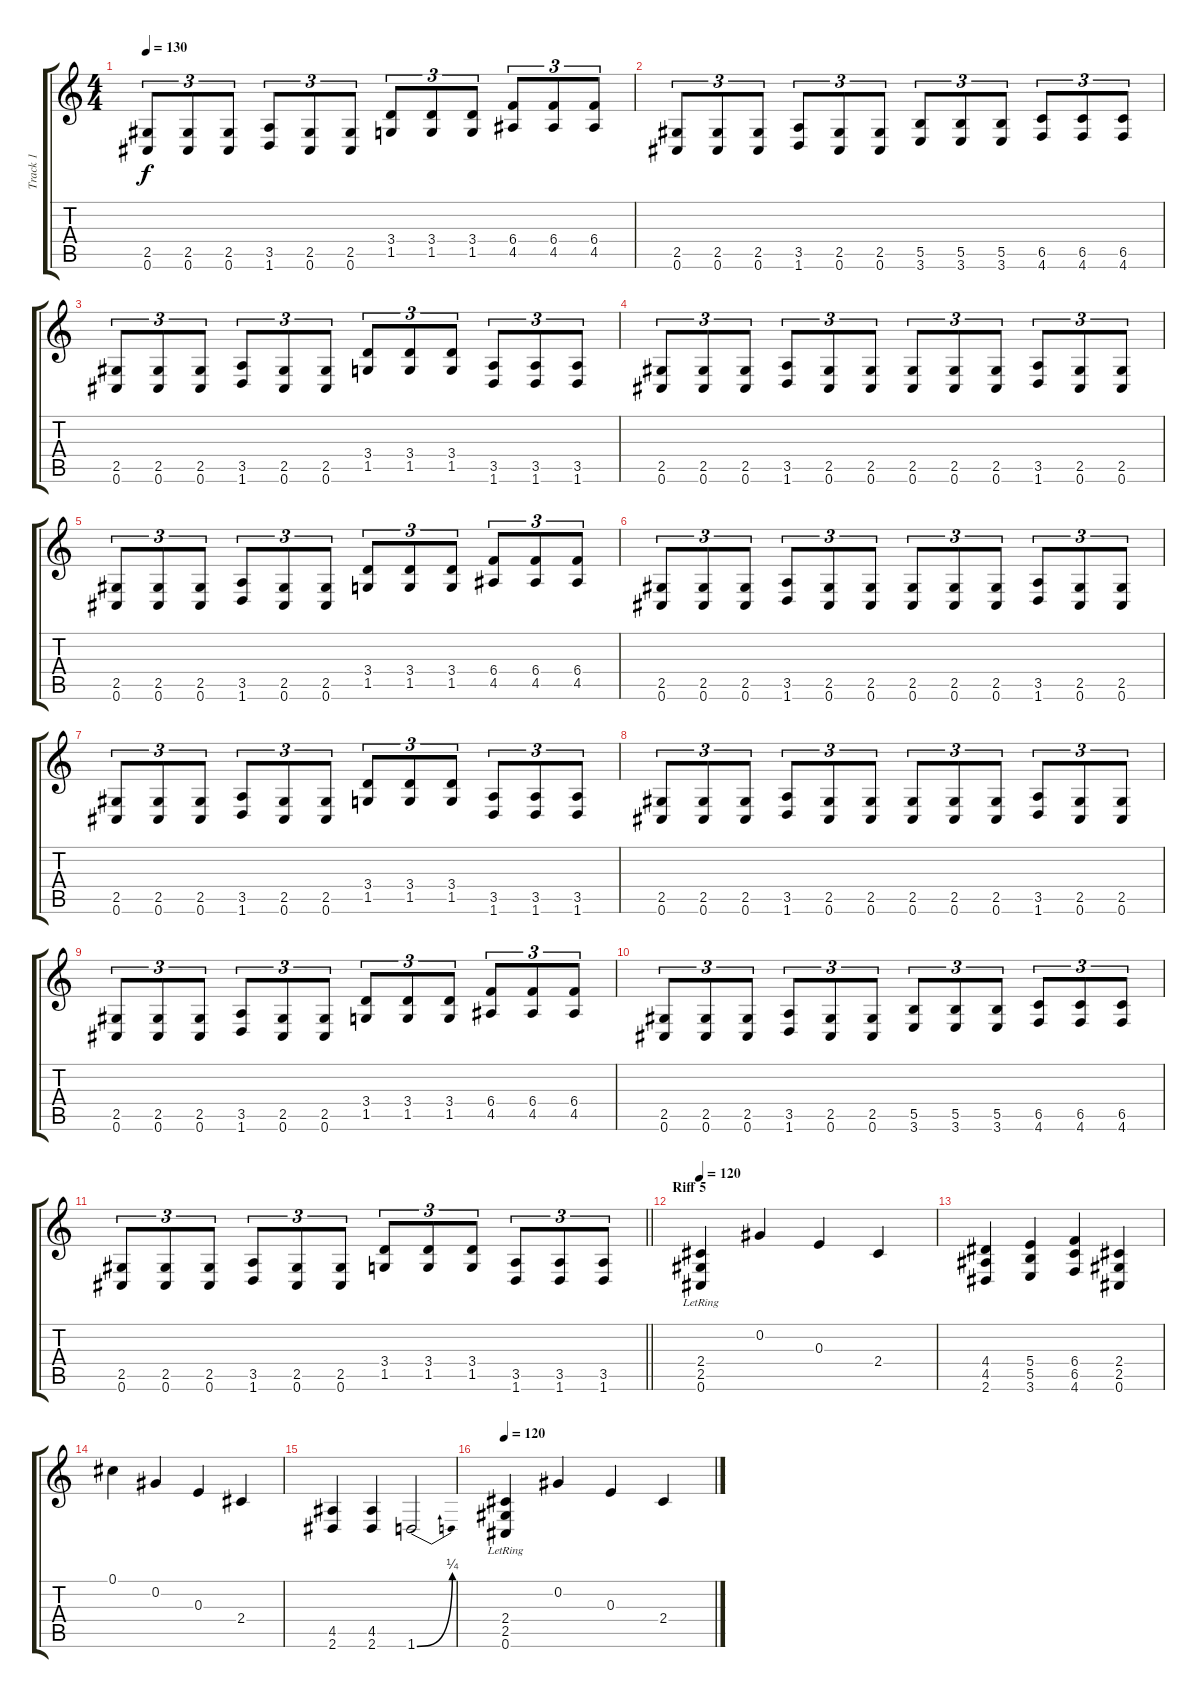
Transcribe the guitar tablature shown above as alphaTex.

\track ("Track 1" "Track 1") {instrument distortionguitar}
\staff {score tabs}
\tuning (Db4 Ab3 E3 B2 Gb2 Db2) {hide}
\ts (4 4)
\tempo 130
\clef g2
\ks c
(2.5 0.6).8{tu (3 2) dy f} (2.5 0.6).8{tu (3 2)} (2.5 0.6).8{tu (3 2)} (3.5 1.6).8{tu (3 2)} (2.5 0.6).8{tu (3 2)} (2.5 0.6).8{tu (3 2)} (3.4 1.5).8{tu (3 2)} (3.4 1.5).8{tu (3 2)} (3.4 1.5).8{tu (3 2)} (6.4 4.5).8{tu (3 2)} (6.4 4.5).8{tu (3 2)} (6.4 4.5).8{tu (3 2)} |
(2.5 0.6).8{tu (3 2)} (2.5 0.6).8{tu (3 2)} (2.5 0.6).8{tu (3 2)} (3.5 1.6).8{tu (3 2)} (2.5 0.6).8{tu (3 2)} (2.5 0.6).8{tu (3 2)} (5.5 3.6).8{tu (3 2)} (5.5 3.6).8{tu (3 2)} (5.5 3.6).8{tu (3 2)} (6.5 4.6).8{tu (3 2)} (6.5 4.6).8{tu (3 2)} (6.5 4.6).8{tu (3 2)} |
(2.5 0.6).8{tu (3 2)} (2.5 0.6).8{tu (3 2)} (2.5 0.6).8{tu (3 2)} (3.5 1.6).8{tu (3 2)} (2.5 0.6).8{tu (3 2)} (2.5 0.6).8{tu (3 2)} (3.4 1.5).8{tu (3 2)} (3.4 1.5).8{tu (3 2)} (3.4 1.5).8{tu (3 2)} (3.5 1.6).8{tu (3 2)} (3.5 1.6).8{tu (3 2)} (3.5 1.6).8{tu (3 2)} |
(2.5 0.6).8{tu (3 2)} (2.5 0.6).8{tu (3 2)} (2.5 0.6).8{tu (3 2)} (3.5 1.6).8{tu (3 2)} (2.5 0.6).8{tu (3 2)} (2.5 0.6).8{tu (3 2)} (2.5 0.6).8{tu (3 2)} (2.5 0.6).8{tu (3 2)} (2.5 0.6).8{tu (3 2)} (3.5 1.6).8{tu (3 2)} (2.5 0.6).8{tu (3 2)} (2.5 0.6).8{tu (3 2)} |
(2.5 0.6).8{tu (3 2)} (2.5 0.6).8{tu (3 2)} (2.5 0.6).8{tu (3 2)} (3.5 1.6).8{tu (3 2)} (2.5 0.6).8{tu (3 2)} (2.5 0.6).8{tu (3 2)} (3.4 1.5).8{tu (3 2)} (3.4 1.5).8{tu (3 2)} (3.4 1.5).8{tu (3 2)} (6.4 4.5).8{tu (3 2)} (6.4 4.5).8{tu (3 2)} (6.4 4.5).8{tu (3 2)} |
(2.5 0.6).8{tu (3 2)} (2.5 0.6).8{tu (3 2)} (2.5 0.6).8{tu (3 2)} (3.5 1.6).8{tu (3 2)} (2.5 0.6).8{tu (3 2)} (2.5 0.6).8{tu (3 2)} (2.5 0.6).8{tu (3 2)} (2.5 0.6).8{tu (3 2)} (2.5 0.6).8{tu (3 2)} (3.5 1.6).8{tu (3 2)} (2.5 0.6).8{tu (3 2)} (2.5 0.6).8{tu (3 2)} |
(2.5 0.6).8{tu (3 2)} (2.5 0.6).8{tu (3 2)} (2.5 0.6).8{tu (3 2)} (3.5 1.6).8{tu (3 2)} (2.5 0.6).8{tu (3 2)} (2.5 0.6).8{tu (3 2)} (3.4 1.5).8{tu (3 2)} (3.4 1.5).8{tu (3 2)} (3.4 1.5).8{tu (3 2)} (3.5 1.6).8{tu (3 2)} (3.5 1.6).8{tu (3 2)} (3.5 1.6).8{tu (3 2)} |
(2.5 0.6).8{tu (3 2)} (2.5 0.6).8{tu (3 2)} (2.5 0.6).8{tu (3 2)} (3.5 1.6).8{tu (3 2)} (2.5 0.6).8{tu (3 2)} (2.5 0.6).8{tu (3 2)} (2.5 0.6).8{tu (3 2)} (2.5 0.6).8{tu (3 2)} (2.5 0.6).8{tu (3 2)} (3.5 1.6).8{tu (3 2)} (2.5 0.6).8{tu (3 2)} (2.5 0.6).8{tu (3 2)} |
(2.5 0.6).8{tu (3 2)} (2.5 0.6).8{tu (3 2)} (2.5 0.6).8{tu (3 2)} (3.5 1.6).8{tu (3 2)} (2.5 0.6).8{tu (3 2)} (2.5 0.6).8{tu (3 2)} (3.4 1.5).8{tu (3 2)} (3.4 1.5).8{tu (3 2)} (3.4 1.5).8{tu (3 2)} (6.4 4.5).8{tu (3 2)} (6.4 4.5).8{tu (3 2)} (6.4 4.5).8{tu (3 2)} |
(2.5 0.6).8{tu (3 2)} (2.5 0.6).8{tu (3 2)} (2.5 0.6).8{tu (3 2)} (3.5 1.6).8{tu (3 2)} (2.5 0.6).8{tu (3 2)} (2.5 0.6).8{tu (3 2)} (5.5 3.6).8{tu (3 2)} (5.5 3.6).8{tu (3 2)} (5.5 3.6).8{tu (3 2)} (6.5 4.6).8{tu (3 2)} (6.5 4.6).8{tu (3 2)} (6.5 4.6).8{tu (3 2)} |
\barLineRight lightlight
(2.5 0.6).8{tu (3 2)} (2.5 0.6).8{tu (3 2)} (2.5 0.6).8{tu (3 2)} (3.5 1.6).8{tu (3 2)} (2.5 0.6).8{tu (3 2)} (2.5 0.6).8{tu (3 2)} (3.4 1.5).8{tu (3 2)} (3.4 1.5).8{tu (3 2)} (3.4 1.5).8{tu (3 2)} (3.5 1.6).8{tu (3 2)} (3.5 1.6).8{tu (3 2)} (3.5 1.6).8{tu (3 2)} |
\section ("" "Riff 5")
\tempo 120
(2.4 2.5{lr} 0.6).4 0.2.4 0.3.4 2.4.4 |
(4.4 4.5 2.6).4 (5.4 5.5 3.6).4 (6.4 6.5 4.6).4 (2.4 2.5 0.6).4 |
0.1.4 0.2.4 0.3.4 2.4.4 |
(4.5 2.6).4 (4.5 2.6).4 1.6{be (bend 0 0 60 1)}.2 |
\tempo 120
(2.4 2.5{lr} 0.6).4 0.2.4 0.3.4 2.4.4
